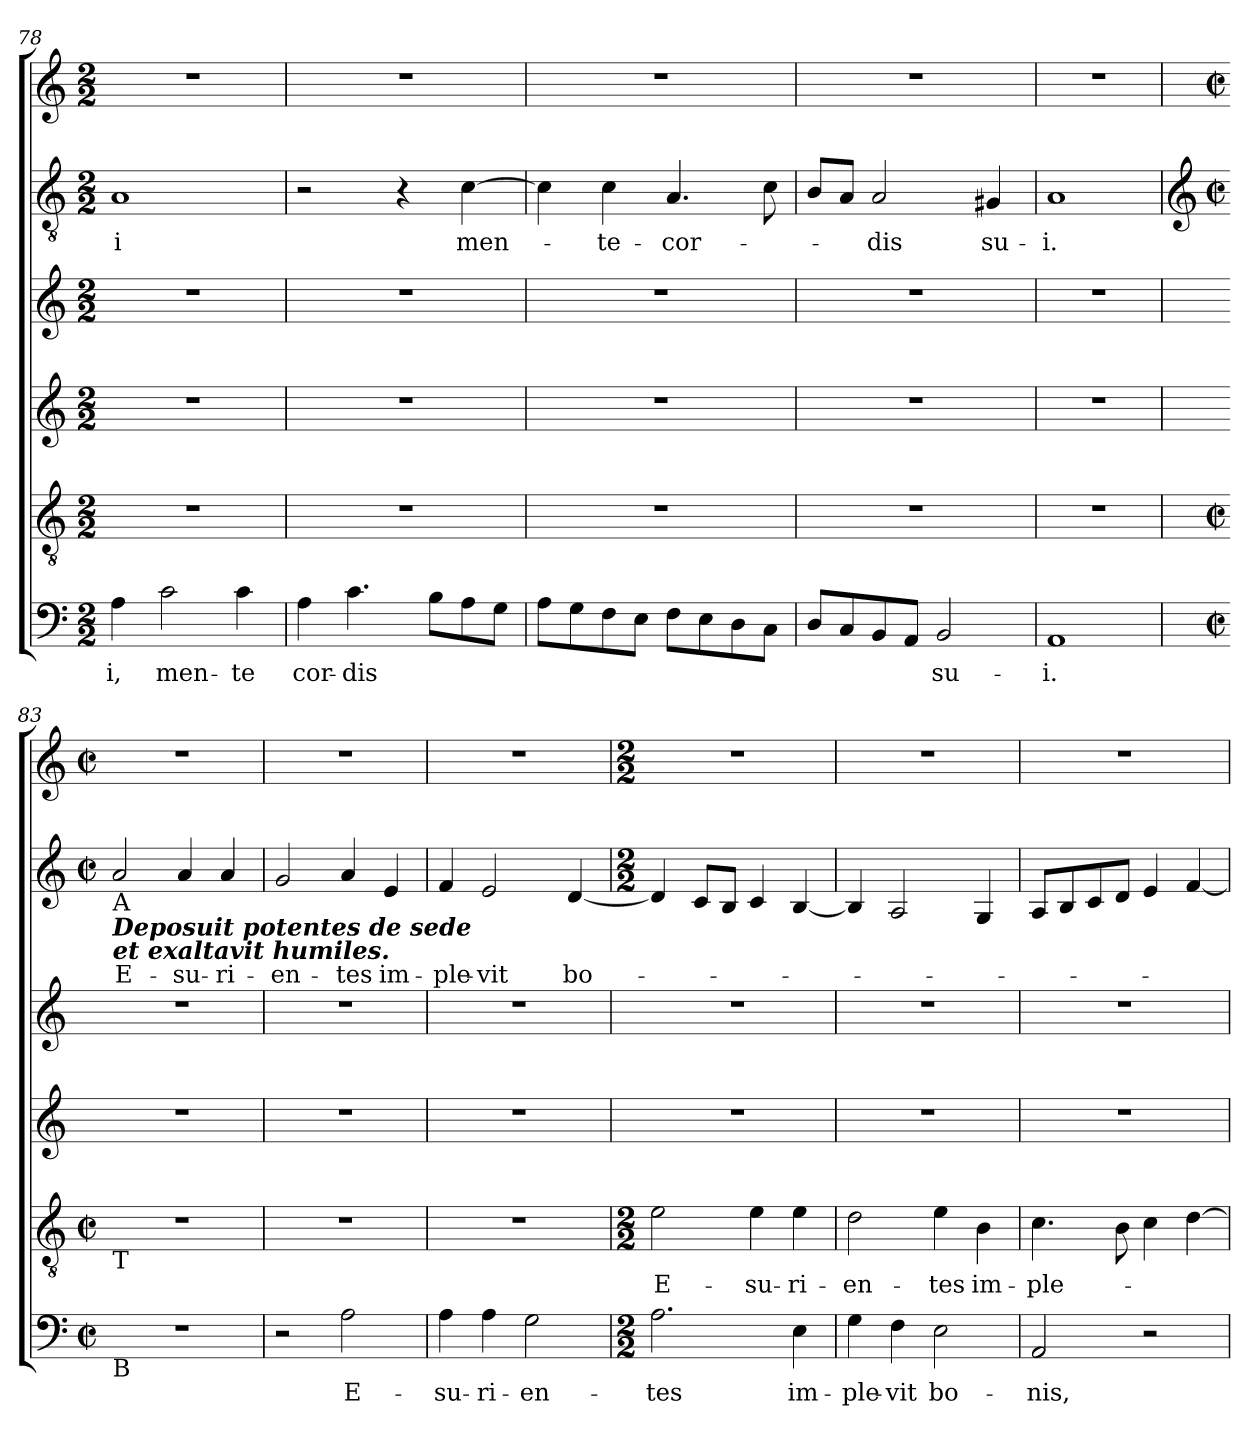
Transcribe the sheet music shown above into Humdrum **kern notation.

**kern	**text	**kern	**text	**kern	**kern	**kern	**text	**kern
*part6	*part6	*part5	*part5	*part4	*part3	*part2	*part2	*part1
*staff6	*staff6	*staff5	*staff5	*staff4	*staff3	*staff2	*staff2	*staff1
*clefF4	*	*clefGv2	*	*clefG2	*clefG2	*clefGv2	*	*clefG2
*k[]	*	*k[]	*	*k[]	*k[]	*k[]	*	*k[]
*C:	*	*C:	*	*C:	*C:	*C:	*	*C:
*M2/2	*	*M2/2	*	*M2/2	*M2/2	*M2/2	*	*M2/2
=78	=78	=78	=78	=78	=78	=78	=78	=78
!	!LO:LY:b	!	!	!	!	!	!LO:LY:b	!
4A\	-i,	1r	.	1r	1r	1A	-i	1r
!	!LO:LY:b	!	!	!	!	!	!	!
2c\	men-	.	.	.	.	.	.	.
!	!LO:LY:b	!	!	!	!	!	!	!
4c\	-te	.	.	.	.	.	.	.
=79	=79	=79	=79	=79	=79	=79	=79	=79
!	!LO:LY:b	!	!	!	!	!	!	!
4A\	cor-	1r	.	1r	1r	2r	.	1r
!	!LO:LY:b	!	!	!	!	!	!	!
4.c\	-dis	.	.	.	.	.	.	.
.	.	.	.	.	.	4r	.	.
8B\L	.	.	.	.	.	.	.	.
!	!	!	!	!	!	!	!LO:LY:b	!
8A\	.	.	.	.	.	[4c\	men-	.
8G\J	.	.	.	.	.	.	.	.
=80	=80	=80	=80	=80	=80	=80	=80	=80
8A\L	.	1r	.	1r	1r	4c\]	.	1r
8G\	.	.	.	.	.	.	.	.
!	!	!	!	!	!	!	!LO:LY:b	!
8F\	.	.	.	.	.	4c\	-te-	.
8E\J	.	.	.	.	.	.	.	.
!	!	!	!	!	!	!	!LO:LY:b	!
8F\L	.	.	.	.	.	4.A/	-cor-	.
8E\	.	.	.	.	.	.	.	.
8D\	.	.	.	.	.	.	.	.
8C\J	.	.	.	.	.	8c\	.	.
=81	=81	=81	=81	=81	=81	=81	=81	=81
8D/L	.	1r	.	1r	1r	8B/L	.	1r
8C/	.	.	.	.	.	8A/J	.	.
!	!	!	!	!	!	!	!LO:LY:b	!
8BB/	.	.	.	.	.	2A/	-dis	.
8AA/J	.	.	.	.	.	.	.	.
!	!LO:LY:b	!	!	!	!	!	!	!
2BB/	su-	.	.	.	.	.	.	.
!	!	!	!	!	!	!	!LO:LY:b	!
.	.	.	.	.	.	4G#/	su-	.
=82	=82	=82	=82	=82	=82	=82	=82	=82
!	!LO:LY:b	!	!	!	!	!	!LO:LY:b	!
1AA	-i.	1r	.	1r	1r	1A	-i.	1r
!!LO:LB:g=z
=83	=83	=83	=83	=83	=83	=83	=83	=83
*	*	*	*	*	*	*clefG2	*	*
*M2/2	*	*M2/2	*	*	*	*M2/2	*	*M2/2
*met(c|)	*	*met(c|)	*	*	*	*met(c|)	*	*met(c|)
!	!	!	!	!	!	!LO:TX:b:t=A	!	!
!	!	!	!	!	!	!LO:TX:b:Bi:t=Deposuit potentes de sede\net exaltavit humiles.	!	!
!	!	!LO:TX:b:t=T	!	!	!	!	!	!
!LO:TX:b:t=B	!	!	!	!	!	!	!	!
!	!	!	!	!	!	!	!LO:LY:b	!
1r	.	1r	.	1r	1r	2a/	E-	1r
!	!	!	!	!	!	!	!LO:LY:b	!
.	.	.	.	.	.	4a/	-su-	.
!	!	!	!	!	!	!	!LO:LY:b	!
.	.	.	.	.	.	4a/	-ri-	.
=84	=84	=84	=84	=84	=84	=84	=84	=84
!	!	!	!	!	!	!	!LO:LY:b	!
2r	.	1r	.	1r	1r	2g/	-en-	1r
!	!LO:LY:b	!	!	!	!	!	!LO:LY:b	!
2A\	E-	.	.	.	.	4a/	-tes	.
!	!	!	!	!	!	!	!LO:LY:b	!
.	.	.	.	.	.	4e/	im-	.
=85	=85	=85	=85	=85	=85	=85	=85	=85
!	!LO:LY:b	!	!	!	!	!	!LO:LY:b	!
4A\	-su-	1r	.	1r	1r	4f/	-ple-	1r
!	!LO:LY:b	!	!	!	!	!	!LO:LY:b	!
4A\	-ri-	.	.	.	.	2e/	-vit	.
!	!LO:LY:b	!	!	!	!	!	!	!
2G\	-en-	.	.	.	.	.	.	.
!	!	!	!	!	!	!	!LO:LY:b	!
.	.	.	.	.	.	[4d/	bo-	.
!!LO:LB:g=z
=86	=86	=86	=86	=86	=86	=86	=86	=86
*M2/2	*	*M2/2	*	*	*	*M2/2	*	*M2/2
!	!LO:LY:b	!	!LO:LY:b	!	!	!	!	!
2.A\	-­tes	2e\	E-	1r	1r	4d/]	.	1r
.	.	.	.	.	.	8c/L	.	.
.	.	.	.	.	.	8B/J	.	.
!	!	!	!LO:LY:b	!	!	!	!	!
.	.	4e\	-su-	.	.	4c/	.	.
!	!LO:LY:b	!	!LO:LY:b	!	!	!	!	!
4E\	im-	4e\	-ri-	.	.	[4B/	.	.
=87	=87	=87	=87	=87	=87	=87	=87	=87
!	!LO:LY:b	!	!LO:LY:b	!	!	!	!	!
4G\	-ple-	2d\	-en-	1r	1r	4B/]	.	1r
!	!LO:LY:b	!	!	!	!	!	!	!
4F\	-vit	.	.	.	.	2A/	.	.
!	!LO:LY:b	!	!LO:LY:b	!	!	!	!	!
2E\	bo-	4e\	-tes	.	.	.	.	.
!	!	!	!LO:LY:b	!	!	!	!	!
.	.	4B\	im-	.	.	4G/	.	.
=88	=88	=88	=88	=88	=88	=88	=88	=88
!	!LO:LY:b	!	!LO:LY:b	!	!	!	!	!
2AA/	-nis,	4.c\	-ple-	1r	1r	8A/L	.	1r
.	.	.	.	.	.	8B/	.	.
.	.	.	.	.	.	8c/	.	.
.	.	8B\	.	.	.	8d/J	.	.
2r	.	4c\	.	.	.	4e/	.	.
.	.	[4d\	.	.	.	[4f/	.	.
=	=	=	=	=	=	=	=	=
*-	*-	*-	*-	*-	*-	*-	*-	*-
